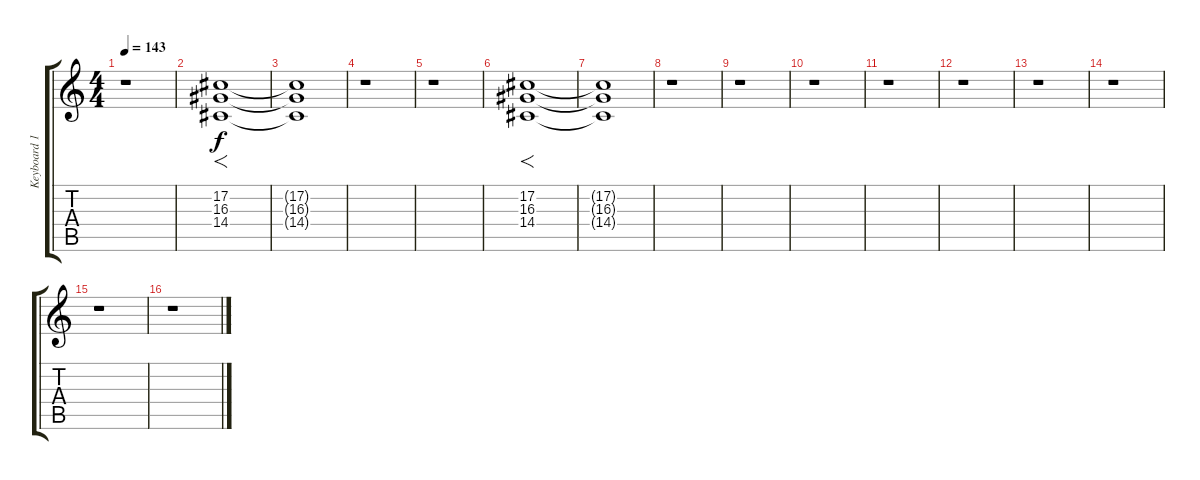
\track ("Keyboard 1" "Keyboard 1") {instrument brasssection}
\staff {score tabs}
\tuning (Db4 Ab3 E3 B2 Gb2 Db2) {hide}
\ts (4 4)
\tempo 143
\clef g2
\ks c
r.1{dy f} |
(17.2 16.3 14.4).1{f} |
(17.2{t} 16.3{t} 14.4{t}).1 |
r.1 |
r.1 |
(17.2 16.3 14.4).1{f} |
(17.2{t} 16.3{t} 14.4{t}).1 |
r.1 |
r.1 |
r.1 |
r.1 |
r.1 |
r.1 |
r.1 |
r.1 |
\section ("" "")
r.1
